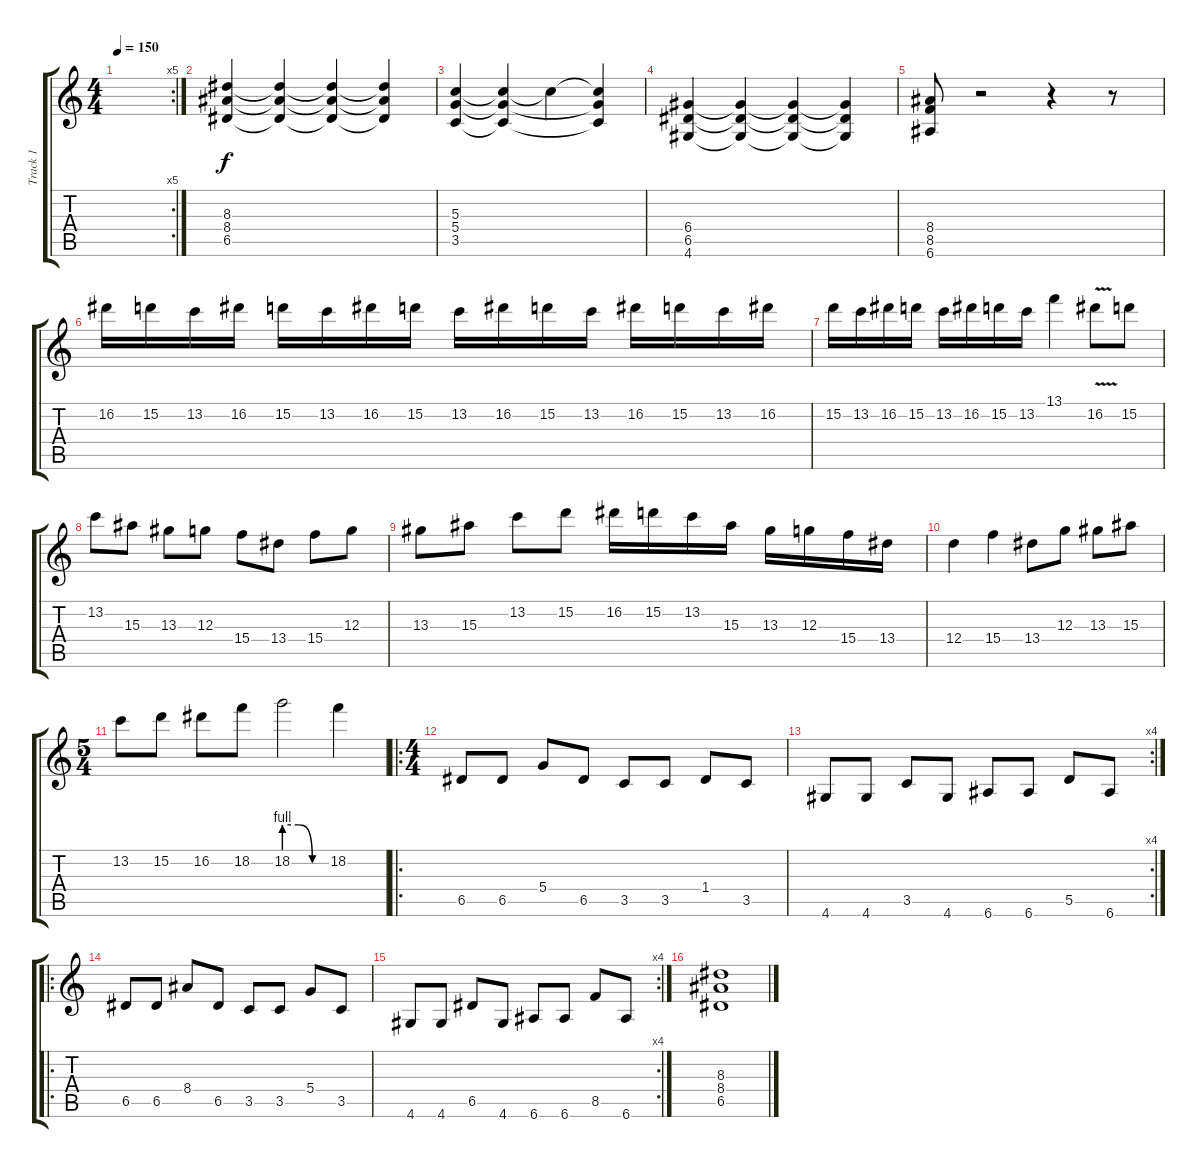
\track ("Track 1" "Track 1") {instrument electricguitarjazz}
\staff {score tabs}
\tuning (E4 B3 G3 D3 A2 E2) {hide}
\rc 5
\ts (4 4)
\tempo 150
\clef g2
\ks c
|
(8.3 8.4 6.5).4 (8.3{t} 8.4{t} 6.5{t}).4 (8.3{t} 8.4{t} 6.5{t}).4 (8.3{t} 8.4{t} 6.5{t}).4 |
(5.3 5.4 3.5).4 (5.3{t} 5.4{t} 3.5{t}).4 5.3{t}.4 (5.3{t} 5.4{t} 3.5{t}).4 |
(6.4 6.5 4.6).4 (6.4{t} 6.5{t} 4.6{t}).4 (6.4{t} 6.5{t} 4.6{t}).4 (6.4{t} 6.5{t} 4.6{t}).4 |
(8.4 8.5 6.6).8 r.2 r.4 r.8 |
16.2.16 15.2.16 13.2.16 16.2.16 15.2.16 13.2.16 16.2.16 15.2.16 13.2.16 16.2.16 15.2.16 13.2.16 16.2.16 15.2.16 13.2.16 16.2.16 |
15.2.16 13.2.16 16.2.16 15.2.16 13.2.16 16.2.16 15.2.16 13.2.16 13.1.4 16.2{v}.8 15.2.8 |
13.2.8 15.3.8 13.3.8 12.3.8 15.4.8 13.4.8 15.4.8 12.3.8 |
13.3.8 15.3.8 13.2.8 15.2.8 16.2.16 15.2.16 13.2.16 15.3.16 13.3.16 12.3.16 15.4.16 13.4.16 |
12.4.4 15.4.4 13.4.8 12.3.8 13.3.8 15.3.8 |
\ts (5 4)
13.2.8 15.2.8 16.2.8 18.2.8 18.2{be (custom 0 4 20 4 40 0 60 0)}.2 18.2.4 |
\ro
\ts (4 4)
6.5.8 6.5.8 5.4.8 6.5.8 3.5.8 3.5.8 1.4.8 3.5.8 |
\rc 4
4.6.8 4.6.8 3.5.8 4.6.8 6.6.8 6.6.8 5.5.8 6.6.8 |
\ro
6.5.8 6.5.8 8.4.8 6.5.8 3.5.8 3.5.8 5.4.8 3.5.8 |
\rc 4
4.6.8 4.6.8 6.5.8 4.6.8 6.6.8 6.6.8 8.5.8 6.6.8 |
(8.3 8.4 6.5).1
